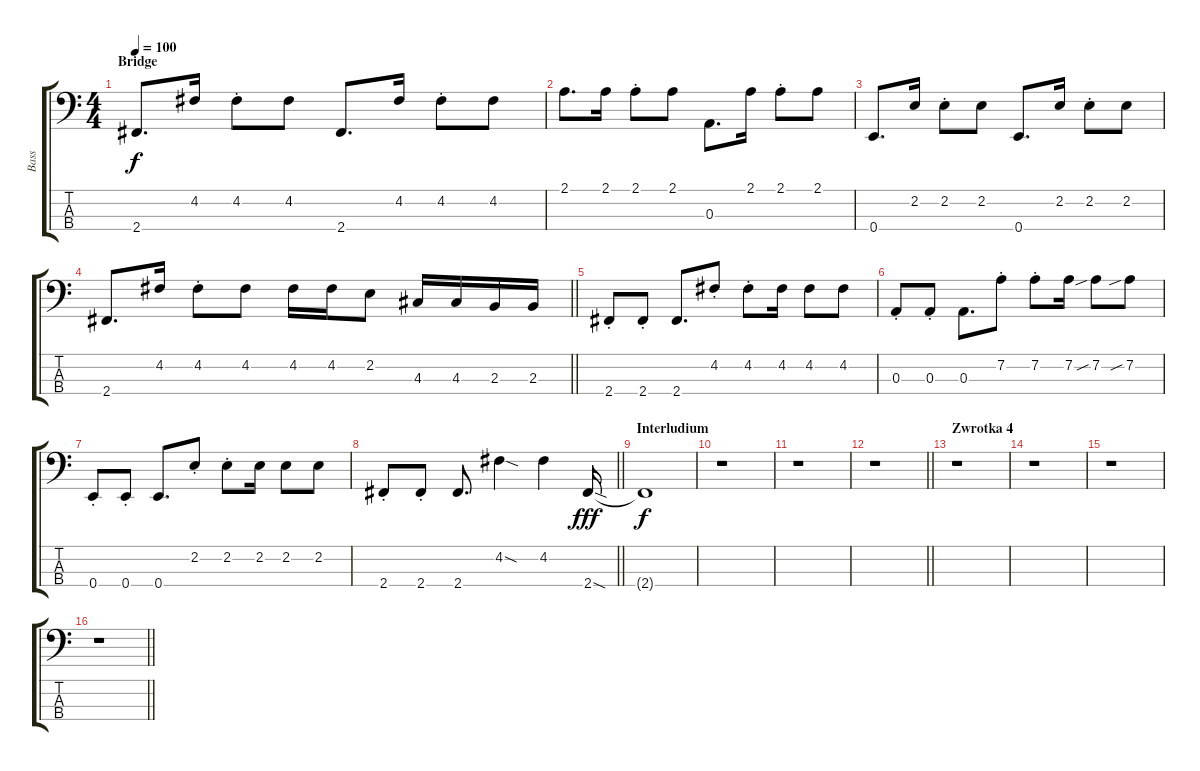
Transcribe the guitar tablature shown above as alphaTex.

\track ("Bass" "Bass") {instrument acousticbass}
\staff {score tabs}
\tuning (G2 D2 A1 E1) {hide}
\ts (4 4)
\section ("" "Bridge")
\tempo 100
\clef f4
\ks c
2.4.8{d dy f} 4.2.16 4.2{st}.8 4.2.8 2.4.8{d} 4.2.16 4.2{st}.8 4.2.8 |
2.1.8{d} 2.1.16 2.1{st}.8 2.1.8 0.3.8{d} 2.1.16 2.1{st}.8 2.1.8 |
0.4.8{d} 2.2.16 2.2{st}.8 2.2.8 0.4.8{d} 2.2.16 2.2{st}.8 2.2.8 |
\barLineRight lightlight
2.4.8{d} 4.2.16 4.2{st}.8 4.2.8 4.2.16 4.2.16 2.2.8 4.3.16 4.3.16 2.3.16 2.3.16 |
2.4{st}.8 2.4{st}.8 2.4.8{d} 4.2{st}.8 4.2{st}.8 4.2.16 4.2.8 4.2.8 |
0.3{st}.8 0.3{st}.8 0.3.8{d} 7.2{st}.8 7.2{st}.8 7.2.16 7.2{sib}.8 7.2{sib}.8 |
0.4{st}.8 0.4{st}.8 0.4.8{d} 2.2{st}.8 2.2{st}.8 2.2.16 2.2.8 2.2.8 |
\barLineRight lightlight
2.4{st}.8 2.4{st}.8 2.4.8{d} 4.2{sod}.4 4.2.4 2.4{sod}.16{dy fff} |
\section ("" "Interludium")
2.4{t}.1{dy f} |
r.1 |
r.1 |
\barLineRight lightlight
r.1 |
\section ("" "Zwrotka 4")
r.1 |
r.1 |
r.1 |
\barLineRight lightlight
r.1
